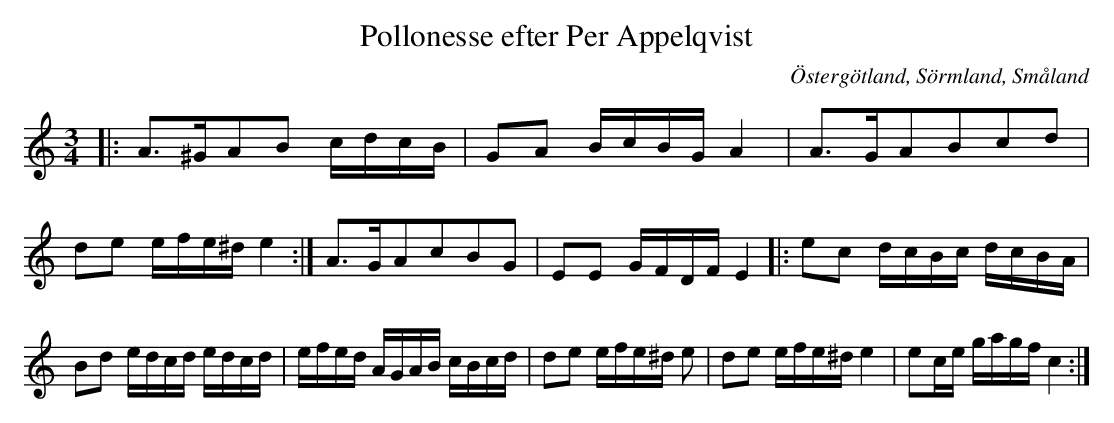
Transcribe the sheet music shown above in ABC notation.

X:1
T:Pollonesse efter Per Appelqvist
O:Östergötland, Sörmland, Småland
M:3/4
L:1/8
K:C
|: A>^GAB c/2d/2c/2B/2| GA B/2c/2B/2G/2 A2 | A>GABcd | de e/2f/2e/2^d/2 e2 :| A>GAcBG | EE G/2F/2D/2F/2 E2  |: ec d/2c/2B/2c/2 d/2c/2B/2A/2 | Bd e/2d/2c/2d/2 e/2d/2c/2d/2 |e/2f/2e/2d/2 A/2G/2A/2B/2 c/2B/2c/2d/2 | de e/2f/2e/2^d/2 e |de e/2f/2e/2^d/2 e2 | ec/2e/2 g/2/a/2g/2f/2 c2 :|
